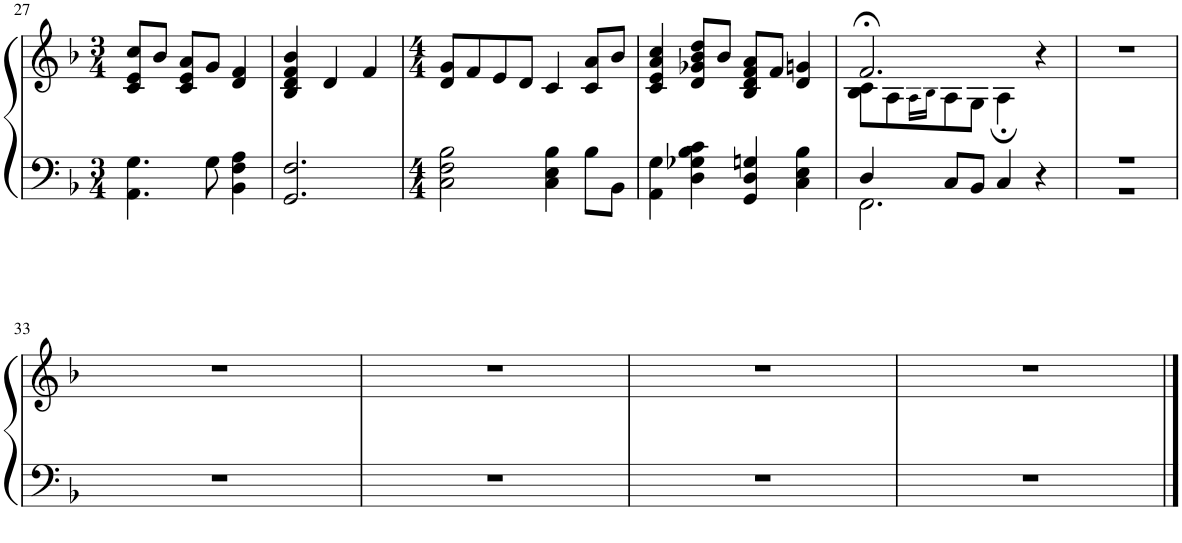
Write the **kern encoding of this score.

**kern	**kern
*part1	*part1
*staff2	*staff1
*I"Piano	*
*I'Pno.	*
!!LO:PB:g=z
*clefF4	*clefG2
*k[b-]	*k[b-]
*M3/4	*M3/4
=27	=27
4.AA\ 4.G\	8c/ 8e/ 8cc/L
.	8b-/J
.	8c/ 8e/ 8a/L
8G\	8g/J
4BB-\ 4F\ 4A\	4d/ 4f/
=28	=28
2.GG/ 2.F/	4B-/ 4d/ 4f/ 4b-/
.	4d/
.	4f/
=29	=29
*M4/4	*M4/4
2C\ 2F\ 2B-\	8d/ 8g/L
.	8f/
.	8e/
.	8d/J
4C\ 4E\ 4B-\	4c/
8B-\L	8c/ 8a/L
8BB-\J	8b-/J
=30	=30
4AA\ 4G\	4c/ 4e/ 4a/ 4cc/
4D\ 4G-X\ 4B-\ 4c\	8d/ 8g-X/ 8b-/ 8dd/L
.	8b-/J
4GG/ 4D/ 4Gn/	8B-/ 8d/ 8f/ 8a/L
.	8f/J
4C\ 4E\ 4B-\	4d/ 4gn/
=31	=31
*^	*^
4D/	2.FF\	2.f;</	8B-\ 8c\L
.	.	.	8A\
.	.	.	16qA\LL
.	.	.	16qB-\JJ
8C/L	.	.	8A\
8BB-/J	.	.	8G\J
4C/	.	.	4A;\
4r	4ryy	4r	4ryy
*	*	*v	*v
=32	=32	=32
1r	1r	1r
*v	*v	*
!!LO:LB:g=z
=33	=33
1r	1r
=34	=34
1r	1r
=35	=35
1r	1r
=36	=36
1r	1r
==	==
*-	*-
